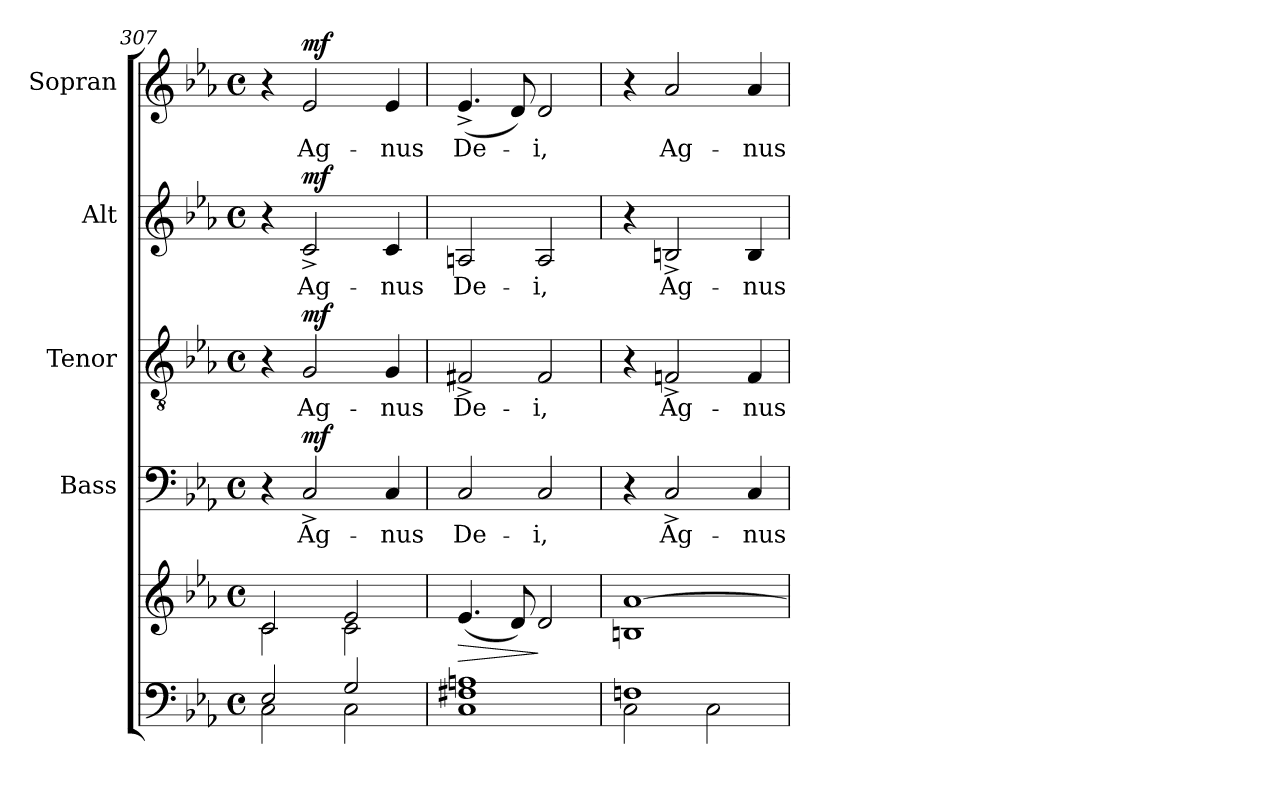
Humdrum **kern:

**kern	**kern	**dynam	**kern	**text	**dynam	**kern	**text	**dynam	**kern	**text	**dynam	**kern	**text	**dynam
*part5	*part5	*part5	*part4	*part4	*part4	*part3	*part3	*part3	*part2	*part2	*part2	*part1	*part1	*part1
*staff6	*staff5	*staff5/6	*staff4	*staff4	*staff4	*staff3	*staff3	*staff3	*staff2	*staff2	*staff2	*staff1	*staff1	*staff1
*	*	*	*I"Bass	*	*	*I"Tenor	*	*	*I"Alt	*	*	*I"Sopran	*	*
*	*	*	*I'B.	*	*	*I'T.	*	*	*I'A.	*	*	*I'S.	*	*
*clefF4	*clefG2	*	*clefF4	*	*	*clefGv2	*	*	*clefG2	*	*	*clefG2	*	*
*k[b-e-a-]	*k[b-e-a-]	*	*k[b-e-a-]	*	*	*k[b-e-a-]	*	*	*k[b-e-a-]	*	*	*k[b-e-a-]	*	*
*E-:	*E-:	*	*E-:	*	*	*E-:	*	*	*E-:	*	*	*E-:	*	*
*M4/4	*M4/4	*	*M4/4	*	*	*M4/4	*	*	*M4/4	*	*	*M4/4	*	*
*met(c)	*met(c)	*	*met(c)	*	*	*met(c)	*	*	*met(c)	*	*	*met(c)	*	*
=307	=307	=307	=307	=307	=307	=307	=307	=307	=307	=307	=307	=307	=307	=307
*^	*^	*	*	*	*	*	*	*	*	*	*	*	*	*
2E-/	2C\	2c/	2c\	.	4r	.	.	4r	.	.	4r	.	.	4r	.	.
!	!	!	!	!	!	!LO:LY:b	!LO:DY:a	!	!LO:LY:b	!LO:DY:a	!	!LO:LY:b	!LO:DY:a	!	!LO:LY:b	!LO:DY:a
.	.	.	.	.	2C^>/	Ag-	mf	2G/	Ag-	mf	2c^>/	Ag-	mf	2e-/	Ag-	mf
2G/	2C\	2e-/	2c\	.	.	.	.	.	.	.	.	.	.	.	.	.
!	!	!	!	!	!	!LO:LY:b	!	!	!LO:LY:b	!	!	!LO:LY:b	!	!	!LO:LY:b	!
.	.	.	.	.	4C/	-nus	.	4G/	-nus	.	4c/	-nus	.	4e-/	-nus	.
*	*	*v	*v	*	*	*	*	*	*	*	*	*	*	*	*	*
=308	=308	=308	=308	=308	=308	=308	=308	=308	=308	=308	=308	=308	=308	=308	=308
!	!	!	!LO:HP:b	!	!LO:LY:b	!	!	!LO:LY:b	!	!	!LO:LY:b	!	!	!LO:LY:b	!
1F#X 1An	1C	(<4.e-/	>	2C/	De-	.	2F#X^>/	De-	.	2An/	De-	.	(<4.e-^>/	De-	.
.	.	8d/)	.	.	.	.	.	.	.	.	.	.	8d/)	.	.
!	!	!	!	!	!LO:LY:b	!	!	!LO:LY:b	!	!	!LO:LY:b	!	!	!LO:LY:b	!
.	.	2d/	]	2C/	-i,	.	2F#/	-i,	.	2A/	-i,	.	2d/	-i,	.
=309	=309	=309	=309	=309	=309	=309	=309	=309	=309	=309	=309	=309	=309	=309	=309
*	*	*^	*	*	*	*	*	*	*	*	*	*	*	*	*
1Fn	2C\	[>1a-	1Bn	.	4r	.	.	4r	.	.	4r	.	.	4r	.	.
!	!	!	!	!	!	!LO:LY:b	!	!	!LO:LY:b	!	!	!LO:LY:b	!	!	!LO:LY:b	!
.	.	.	.	.	2C^>/	Ag-	.	2Fn^>/	Ag-	.	2Bn^>/	Ag-	.	2a-/	Ag-	.
.	2C\	.	.	.	.	.	.	.	.	.	.	.	.	.	.	.
!	!	!	!	!	!	!LO:LY:b	!	!	!LO:LY:b	!	!	!LO:LY:b	!	!	!LO:LY:b	!
.	.	.	.	.	4C/	-nus	.	4F/	-nus	.	4B/	-nus	.	4a-/	-nus	.
*v	*v	*	*	*	*	*	*	*	*	*	*	*	*	*	*	*
*	*v	*v	*	*	*	*	*	*	*	*	*	*	*	*	*
=	=	=	=	=	=	=	=	=	=	=	=	=	=	=
*-	*-	*-	*-	*-	*-	*-	*-	*-	*-	*-	*-	*-	*-	*-
